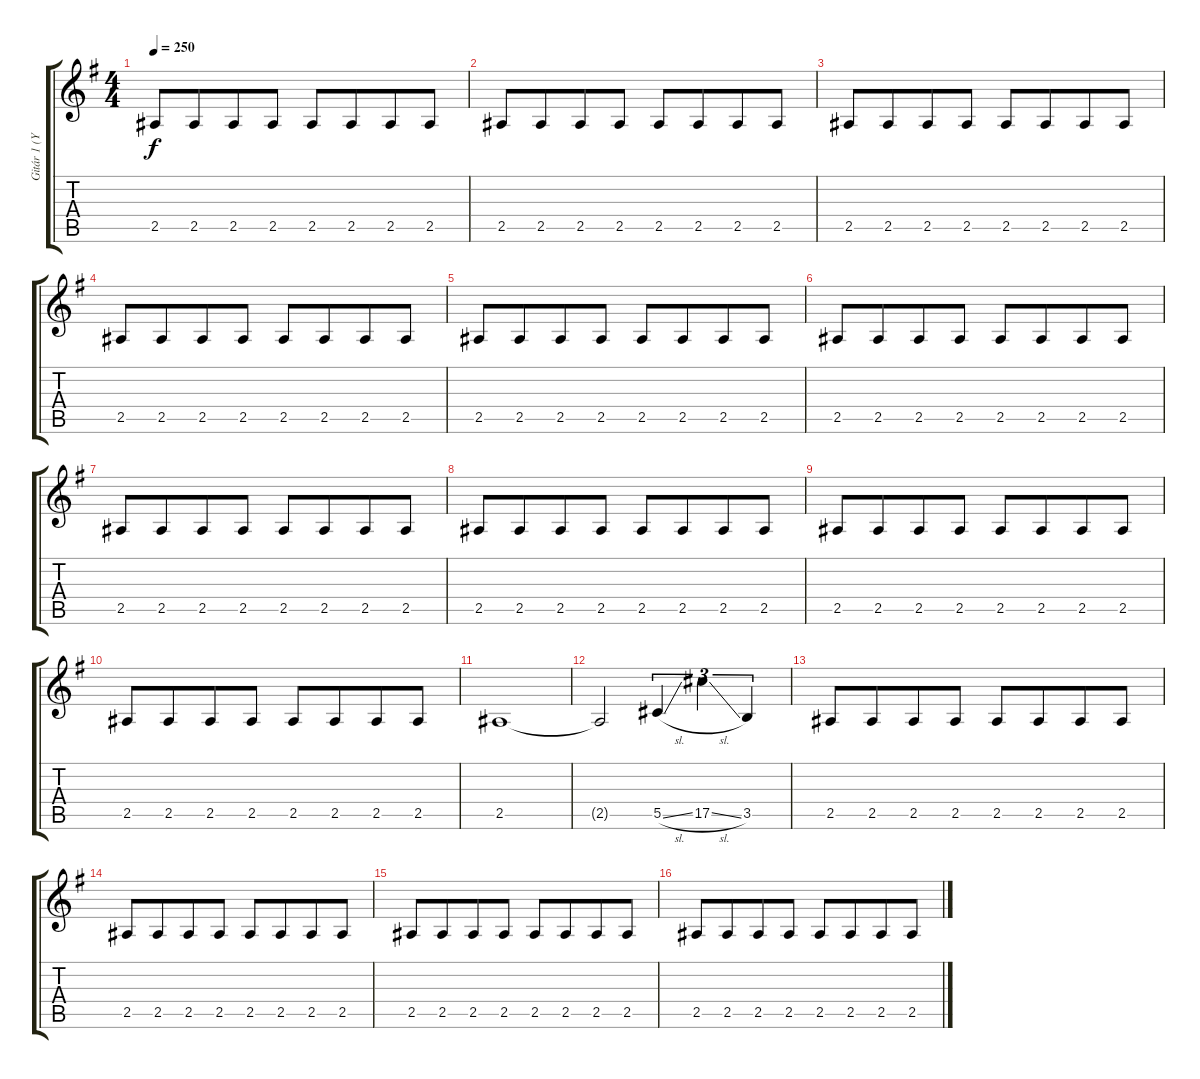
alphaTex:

\track ("Gitár 1 (Yngwie Malmsteen)" "Gitár 1 (Y") {instrument distortionguitar}
\staff {score tabs}
\tuning (Eb4 Bb3 Gb3 Db3 Ab2 Eb2) {hide}
\ts (4 4)
\tempo 250
\clef g2
\ks g
2.5.8{dy f} 2.5.8{beam merge} 2.5.8 2.5.8 2.5.8 2.5.8{beam merge} 2.5.8 2.5.8 |
2.5.8 2.5.8{beam merge} 2.5.8 2.5.8 2.5.8 2.5.8{beam merge} 2.5.8 2.5.8 |
2.5.8 2.5.8{beam merge} 2.5.8 2.5.8 2.5.8 2.5.8{beam merge} 2.5.8 2.5.8 |
2.5.8 2.5.8{beam merge} 2.5.8 2.5.8 2.5.8 2.5.8{beam merge} 2.5.8 2.5.8 |
2.5.8 2.5.8{beam merge} 2.5.8 2.5.8 2.5.8 2.5.8{beam merge} 2.5.8 2.5.8 |
2.5.8 2.5.8{beam merge} 2.5.8 2.5.8 2.5.8 2.5.8{beam merge} 2.5.8 2.5.8 |
2.5.8 2.5.8{beam merge} 2.5.8 2.5.8 2.5.8 2.5.8{beam merge} 2.5.8 2.5.8 |
2.5.8 2.5.8{beam merge} 2.5.8 2.5.8 2.5.8 2.5.8{beam merge} 2.5.8 2.5.8 |
2.5.8 2.5.8{beam merge} 2.5.8 2.5.8 2.5.8 2.5.8{beam merge} 2.5.8 2.5.8 |
2.5.8 2.5.8{beam merge} 2.5.8 2.5.8 2.5.8 2.5.8{beam merge} 2.5.8 2.5.8 |
2.5.1 |
2.5{t}.2 5.5{sl}.4{tu (3 2)} 17.5{sl}.4{tu (3 2)} 3.5.4{tu (3 2)} |
2.5.8 2.5.8{beam merge} 2.5.8 2.5.8 2.5.8 2.5.8{beam merge} 2.5.8 2.5.8 |
2.5.8 2.5.8{beam merge} 2.5.8 2.5.8 2.5.8 2.5.8{beam merge} 2.5.8 2.5.8 |
2.5.8 2.5.8{beam merge} 2.5.8 2.5.8 2.5.8 2.5.8{beam merge} 2.5.8 2.5.8 |
2.5.8 2.5.8{beam merge} 2.5.8 2.5.8 2.5.8 2.5.8{beam merge} 2.5.8 2.5.8
